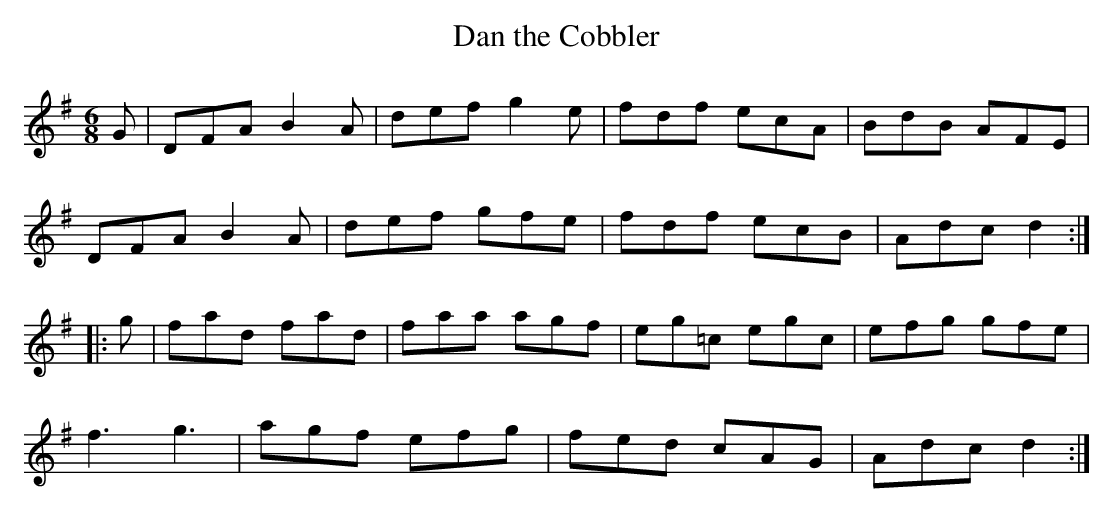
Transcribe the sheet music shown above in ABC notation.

X:1
T:Dan the Cobbler
M:6/8
L:1/8
K:G
G|DFA B2A|def g2e|fdf ecA|BdB AFE|
DFA B2A|def gfe|fdf ecB|Adc d2:|]
|:g|fad fad|faa agf|eg=c egc|efg gfe|
f3 g3|agf efg|fed cAG|Adc d2:|]
